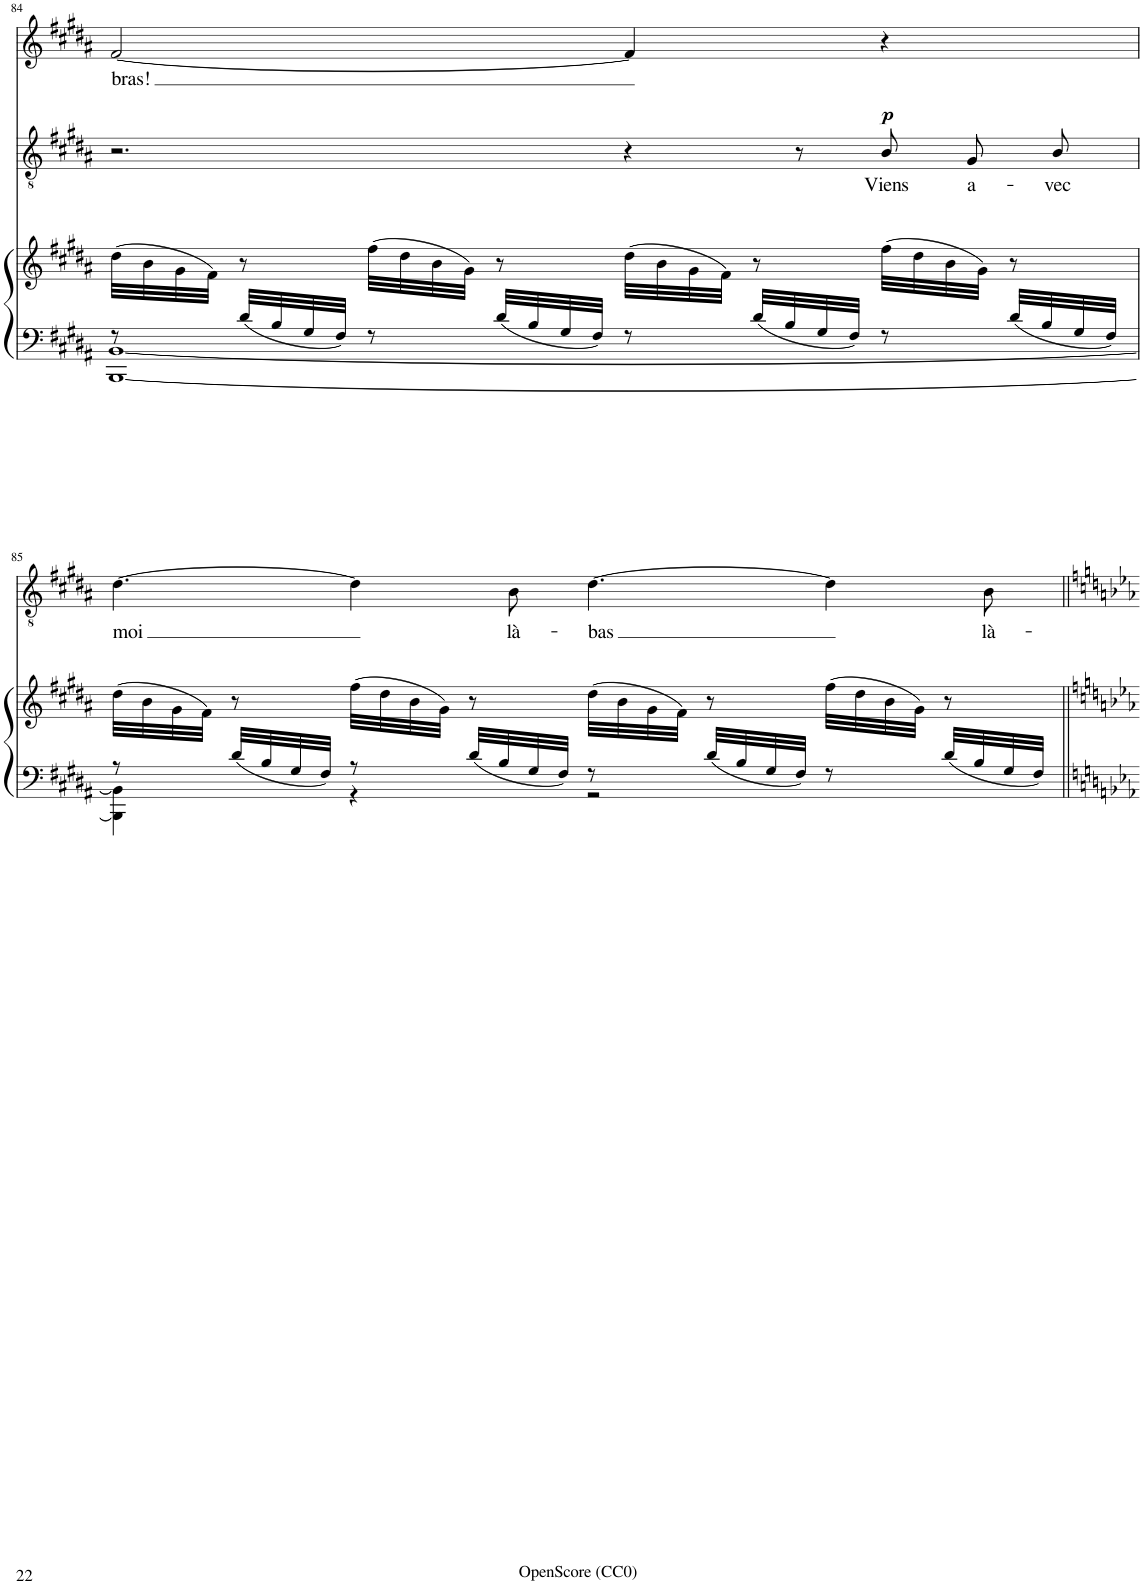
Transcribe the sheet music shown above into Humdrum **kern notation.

**kern	**kern	**kern	**text	**dynam	**kern	**text
*part3	*part3	*part2	*part2	*part2	*part1	*part1
*staff4	*staff3	*staff2	*staff2	*staff2	*staff1	*staff1
*I"Piano	*	*I"Tenor	*	*	*I"Chant Voice	*
*I'Pno	*	*	*	*	*	*
!!LO:PB:g=z
*clefF4	*clefG2	*clefGv2	*	*	*clefG2	*
*	*	*	*	*	*Trd1c2	*
*k[f#c#g#d#a#]	*k[f#c#g#d#a#]	*k[f#c#g#d#a#]	*	*	*k[f#c#g#d#a#]	*
*M4/4	*M4/4	*M12/8	*	*	*M4/4	*
*met(c)	*met(c)	*	*	*	*met(c)	*
=84	=84	=84	=84	=84	=84	=84
*^	*	*	*	*	*	*
!	!	!	!	!	!	!	!LO:LY:b
8r	[<1BBB [<1BB	(>32dd#\LLL	2.r	.	.	[2f#/	bras!
.	.	32b\	.	.	.	.	.
.	.	32g#\	.	.	.	.	.
.	.	32f#\JJJ)	.	.	.	.	.
32d#/LLL	.	8r	.	.	.	.	.
32B/	.	.	.	.	.	.	.
32G#/	.	.	.	.	.	.	.
32F#/JJJ	.	.	.	.	.	.	.
8r	.	(>32ff#\LLL	.	.	.	.	.
.	.	32dd#\	.	.	.	.	.
.	.	32b\	.	.	.	.	.
.	.	32g#\JJJ)	.	.	.	.	.
32d#/LLL	.	8r	.	.	.	.	.
32B/	.	.	.	.	.	.	.
32G#/	.	.	.	.	.	.	.
32F#/JJJ	.	.	.	.	.	.	.
8r	.	(>32dd#\LLL	.	.	.	4f#/]	.
.	.	32b\	.	.	.	.	.
.	.	32g#\	.	.	.	.	.
.	.	32f#\JJJ)	.	.	.	.	.
32d#/LLL	.	8r	.	.	.	.	.
32B/	.	.	.	.	.	.	.
32G#/	.	.	.	.	.	.	.
32F#/JJJ	.	.	.	.	.	.	.
8r	.	(>32ff#\LLL	4r	.	.	4r	.
.	.	32dd#\	.	.	.	.	.
.	.	32b\	.	.	.	.	.
.	.	32g#\JJJ)	.	.	.	.	.
32d#/LLL	.	8r	.	.	.	.	.
32B/	.	.	.	.	.	.	.
32G#/	.	.	.	.	.	.	.
32F#/JJJ	.	.	.	.	.	.	.
2ryy	2ryy	2ryy	8r	.	.	2ryy	.
!	!	!	!	!LO:LY:b	!LO:DY:a	!	!
.	.	.	8B/L	Viens	p	.	.
!	!	!	!	!LO:LY:b	!	!	!
.	.	.	8G#/	a-	.	.	.
!	!	!	!	!LO:LY:b	!	!	!
.	.	.	8B/J	-vec	.	.	.
!!LO:LB:g=z
=85	=85	=85	=85	=85	=85	=85	=85
!	!	!	!	!LO:LY:b	!	!	!
8r	4BBB\] 4BB\]	(>32dd#\LLL	[4.d#\	moi	.	1r	.
.	.	32b\	.	.	.	.	.
.	.	32g#\	.	.	.	.	.
.	.	32f#\JJJ)	.	.	.	.	.
32d#/LLL	.	8r	.	.	.	.	.
32B/	.	.	.	.	.	.	.
32G#/	.	.	.	.	.	.	.
32F#/JJJ	.	.	.	.	.	.	.
8r	4r	(>32ff#\LLL	.	.	.	.	.
.	.	32dd#\	.	.	.	.	.
.	.	32b\	.	.	.	.	.
.	.	32g#\JJJ)	.	.	.	.	.
32d#/LLL	.	8r	4d#\]	.	.	.	.
32B/	.	.	.	.	.	.	.
32G#/	.	.	.	.	.	.	.
32F#/JJJ	.	.	.	.	.	.	.
8r	2r	(>32dd#\LLL	.	.	.	.	.
.	.	32b\	.	.	.	.	.
.	.	32g#\	.	.	.	.	.
.	.	32f#\JJJ)	.	.	.	.	.
!	!	!	!	!LO:LY:b	!	!	!
32d#/LLL	.	8r	8B\	là-	.	.	.
32B/	.	.	.	.	.	.	.
32G#/	.	.	.	.	.	.	.
32F#/JJJ	.	.	.	.	.	.	.
!	!	!	!	!LO:LY:b	!	!	!
8r	.	(>32ff#\LLL	[4.d#\	-bas	.	.	.
.	.	32dd#\	.	.	.	.	.
.	.	32b\	.	.	.	.	.
.	.	32g#\JJJ)	.	.	.	.	.
32d#/LLL	.	8r	.	.	.	.	.
32B/	.	.	.	.	.	.	.
32G#/	.	.	.	.	.	.	.
32F#/JJJ	.	.	.	.	.	.	.
2ryy	2ryy	2ryy	.	.	.	2ryy	.
.	.	.	4d#\]	.	.	.	.
!	!	!	!	!LO:LY:b	!	!	!
.	.	.	8B\	là-	.	.	.
*v	*v	*	*	*	*	*	*
=||	=||	=||	=||	=||	=||	=||
*-	*-	*-	*-	*-	*-	*-
